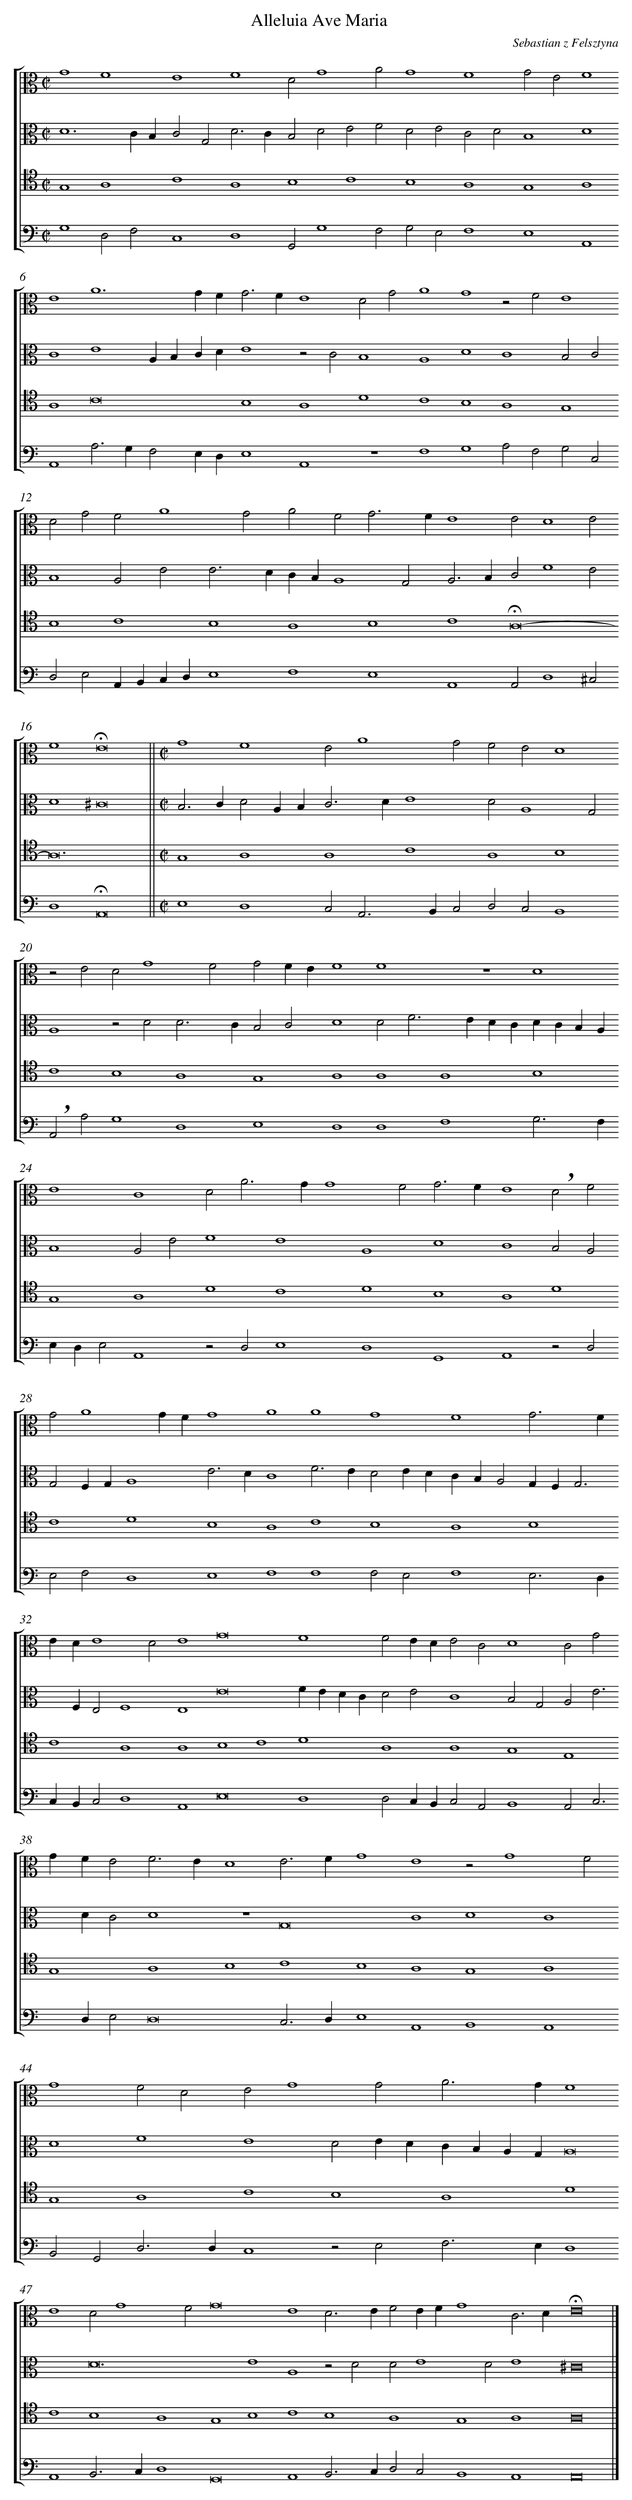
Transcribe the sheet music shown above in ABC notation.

X:1
T: Alleluia Ave Maria
C: Sebastian z Felsztyna
L: 1/4
M: C|
%%staves [1 2 3 4]
V: 1 clef=alto
V: 2 clef=alto
V: 3 clef=tenor
V: 4 clef=bass
K: C
[V:1] G4F4 [|]
[V:2] D6CB, [|]
[V:3] G,4A,4 [|]
[V:4] G,4D,2F,2 [|]
[V:1] E4F4 [|]
[V:2] C2G,2D3C [|]
[V:3] C4A,4 [|]
[V:4] C,4D,4 [|]
[V:1] D2G4A2 [|]
[V:2] B,2D2E2F2 [|]
[V:3] B,4C4 [|]
[V:4] G,,2G,4F,2 [|]
[V:1] G4F4 [|]
[V:2] D2E2C2D2 [|]
[V:3] B,4A,4 [|]
[V:4] G,2E,2F,4 [|]
[V:1] G2E2F4 [|]
[V:2] B,4D4 [|]
[V:3] G,4A,4 [|]
[V:4] E,4A,,4 [|]
[V:1] E4A6 [|]
[V:2] C4E4 [|]
[V:3] A,4C8 [|]
[V:4] A,,4A,3G, [|]
[V:1] GF2<G2F [|]
[V:2] A,B,CDE4 [|]
[V:3] B,4 [|]
[V:4] F,2E,D,E,4 [|]
[V:1] E4D2G2 [|]
[V:2] z2C2B,4 [|]
[V:3] A,4D4 [|]
[V:4] A,,4z4 [|]
[V:1] A4G4 [|]
[V:2] A,4D4 [|]
[V:3] C4B,4 [|]
[V:4] F,4G,4 [|]
[V:1] z2F2E4 [|]
[V:2] C4B,2C2 [|]
[V:3] A,4G,4 [|]
[V:4] A,2F,2G,2C,2 [|]
[V:1] D2G2F2A4 [|]
[V:2] B,4A,2E2 [|]
[V:3] B,4C4 [|]
[V:4] D,2E,2A,,B,,C,D, [|]
[V:1] G2A2F2 [|]
[V:2] E2>D2CB,A,4 [|]
[V:3] B,4A,4 [|]
[V:4] E,4F,4 [|]
[V:1] G2>F2E4 [|]
[V:2] G,2A,3B, [|]
[V:3] B,4C4 [|]
[V:4] E,4A,,4 [|]
[V:1] E2D4E2 [|]
[V:2] C2F4E2 [|]
[V:3] !fermata!A,8- [|]
[V:4] A,,2D,4^C,2 [|]
[V:1] F4!fermata!E8 ||
[V:2] D4^C8 ||
[V:3] A,12 ||
[V:4] D,4!fermata!A,,8 ||
[V:1] [M:C|]G4F4 [|]
[V:2] [M:C|]B,2>C2D2A,B, [|]
[V:3] [M:C|]G,4A,4 [|]
[V:4] [M:C|]E,4D,4 [|]
[V:1] E2A4G2 [|]
[V:2] C2>D2E4 [|]
[V:3] A,4C4 [|]
[V:4] C,2A,,2>B,,2C,2 [|]
[V:1] F2E2D4 [|]
[V:2] D2A,4G,2 [|]
[V:3] A,4B,4 [|]
[V:4] D,2C,2B,,4 [|]
[V:1] z2E2D2G4 [|]
[V:2] A,4z2D2 [|]
[V:3] C4B,4 [|]
[V:4] !breath!A,,2A,2G,4 [|]
[V:1] F2G2FE [|]
[V:2] D2>C2B,2C2 [|]
[V:3] A,4G,4 [|]
[V:4] D,4E,4 [|]
[V:1] F4F4 [|]
[V:2] D4D2F3 [|]
[V:3] A,4A,4 [|]
[V:4] D,4D,4 [|]
[V:1] z4D4 [|]
[V:2] EDCDCB,A, [|]
[V:3] A,4B,4 [|]
[V:4] F,4G,3F, [|]
[V:1] E4C4 [|]
[V:2] B,4A,2E2 [|]
[V:3] G,4A,4 [|]
[V:4] E,D,E,2A,,4 [|]
[V:1] D2A2>G2G4 [|]
[V:2] F4E4 [|]
[V:3] D4C4 [|]
[V:4] z2D,2E,4 [|]
[V:1] F2G3F [|]
[V:2] A,4D4 [|]
[V:3] D4B,4 [|]
[V:4] D,4G,,4 [|]
[V:1] E4!breath!D2F2 [|]
[V:2] C4B,2A,2 [|]
[V:3] A,4D4 [|]
[V:4] A,,4z2D,2 [|]
[V:1] G2A4GF [|]
[V:2] G,2F,G,A,4 [|]
[V:3] C4D4 [|]
[V:4] E,2F,2D,4 [|]
[V:1] G4A4 [|]
[V:2] E2>D2C4 [|]
[V:3] B,4A,4 [|]
[V:4] E,4F,4 [|]
[V:1] A4G4 [|]
[V:2] F2>E2D2ED [|]
[V:3] C4B,4 [|]
[V:4] F,4F,2E,2 [|]
[V:1] F4G3F [|]
[V:2] CB,A,2G,F,G,3 [|]
[V:3] A,4B,4 [|]
[V:4] F,4E,3D, [|]
[V:1] EDE4D2 [|]
[V:2] F,E,2F,4 [|]
[V:3] C4A,4 [|]
[V:4] C,B,,C,2D,4 [|]
[V:1] E4G8 [|]
[V:2] E,4E8 [|]
[V:3] A,4B,4 [|]
[V:4] A,,4E,8 [|]
[V:1] F4 [|]
[V:2] FEDC [|]
[V:3] C4D4 [|]
[V:4] D,4 [|]
[V:1] F2EDE2C2 [|]
[V:2] D2E2C4 [|]
[V:3] A,4A,4 [|]
[V:4] D,2C,B,,C,2A,,2 [|]
[V:1] D4C2G2 [|]
[V:2] B,2G,2A,2E3 [|]
[V:3] G,4E,4 [|]
[V:4] B,,4A,,2C,3 [|]
[V:1] GFE2F3E [|]
[V:2] DC2D4 [|]
[V:3] G,4A,4 [|]
[V:4] D,E,2D,8 [|]
[V:1] D4E3F [|]
[V:2] z4G,8 [|]
[V:3] B,4C4 [|]
[V:4] C,3D, [|]
[V:1] G4E4 [|]
[V:2] C4 [|]
[V:3] B,4A,4 [|]
[V:4] E,4A,,4 [|]
[V:1] z2G4F2 [|]
[V:2] D4C4 [|]
[V:3] G,4A,4 [|]
[V:4] B,,4A,,4 [|]
[V:1] G4F2D2 [|]
[V:2] D4F4 [|]
[V:3] G,4A,4 [|]
[V:4] B,,2G,,2D,3D, [|]
[V:1] E2G4G2 [|]
[V:2] E4D2ED [|]
[V:3] C4B,4 [|]
[V:4] C,4z2E,2 [|]
[V:1] A2>G2F4 [|]
[V:2] CB,A,G,A,8 [|]
[V:3] A,4D4 [|]
[V:4] F,2>E,2D,4 [|]
[V:1] E4D2G4 [|]
[V:2] D12 [|]
[V:3] C4B,4 [|]
[V:4] A,,4B,,3C, [|]
[V:1] F2G8 [|]
[V:2]  [|]
[V:3] A,4G,4 [|]
[V:4] D,4G,,8 [|]
[V:1] E4 [|]
[V:2] E4A,4 [|]
[V:3] B,4C4 [|]
[V:4] A,,4 [|]
[V:1] D2>E2F2EF [|]
[V:2] z2D2D2E4 [|]
[V:3] B,4A,4 [|]
[V:4] B,,2>C,2D,2C,2 [|]
[V:1] G4C3D [|]
[V:2] D2E4 [|]
[V:3] G,4A,4 [|]
[V:4] B,,4A,,4 [|]
[V:1] !fermata!E8 |]
[V:2] ^C8 |]
[V:3] A,8 |]
[V:4] A,,8 |]
